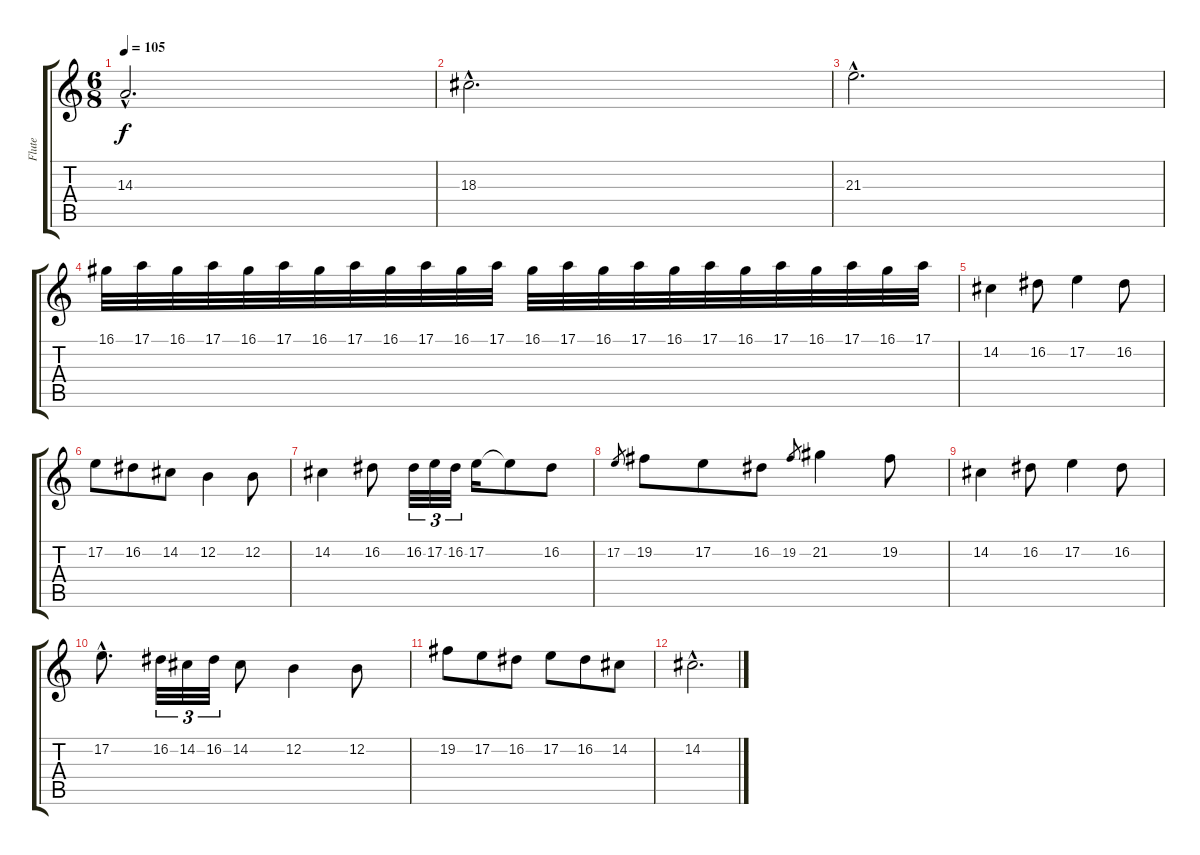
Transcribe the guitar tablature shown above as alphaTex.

\track ("Flute" "Flute") {instrument piccolo}
\staff {score tabs}
\tuning (E4 B3 G3 D3 A2 E2) {hide}
\ts (6 8)
\tempo 105
\clef g2
\ks c
14.3{hac}.2{d dy f} |
18.3{hac}.2{d} |
21.3{hac}.2{d} |
16.1.32 17.1.32 16.1.32 17.1.32 16.1.32 17.1.32 16.1.32 17.1.32 16.1.32 17.1.32 16.1.32 17.1.32 16.1.32 17.1.32 16.1.32 17.1.32 16.1.32 17.1.32 16.1.32 17.1.32 16.1.32 17.1.32 16.1.32 17.1.32 |
14.2.4{instrument ocarina} 16.2.8 17.2.4 16.2.8 |
17.2.8 16.2.8 14.2.8 12.2.4 12.2.8 |
14.2.4 16.2.8 16.2.32{tu (3 2)} 17.2.32{tu (3 2)} 16.2.32{tu (3 2)} 17.2.16 17.2{t}.8 16.2.8 |
17.2.8{gr} 19.2.8 17.2.8 16.2.8 19.2.8{gr} 21.2.4 19.2.8 |
14.2.4 16.2.8 17.2.4 16.2.8 |
17.2{hac}.8{d} 16.2.32{tu (3 2)} 14.2.32{tu (3 2)} 16.2.32{tu (3 2)} 14.2.8 12.2.4 12.2.8 |
19.2.8 17.2.8 16.2.8 17.2.8 16.2.8 14.2.8 |
14.2{hac}.2{d}
